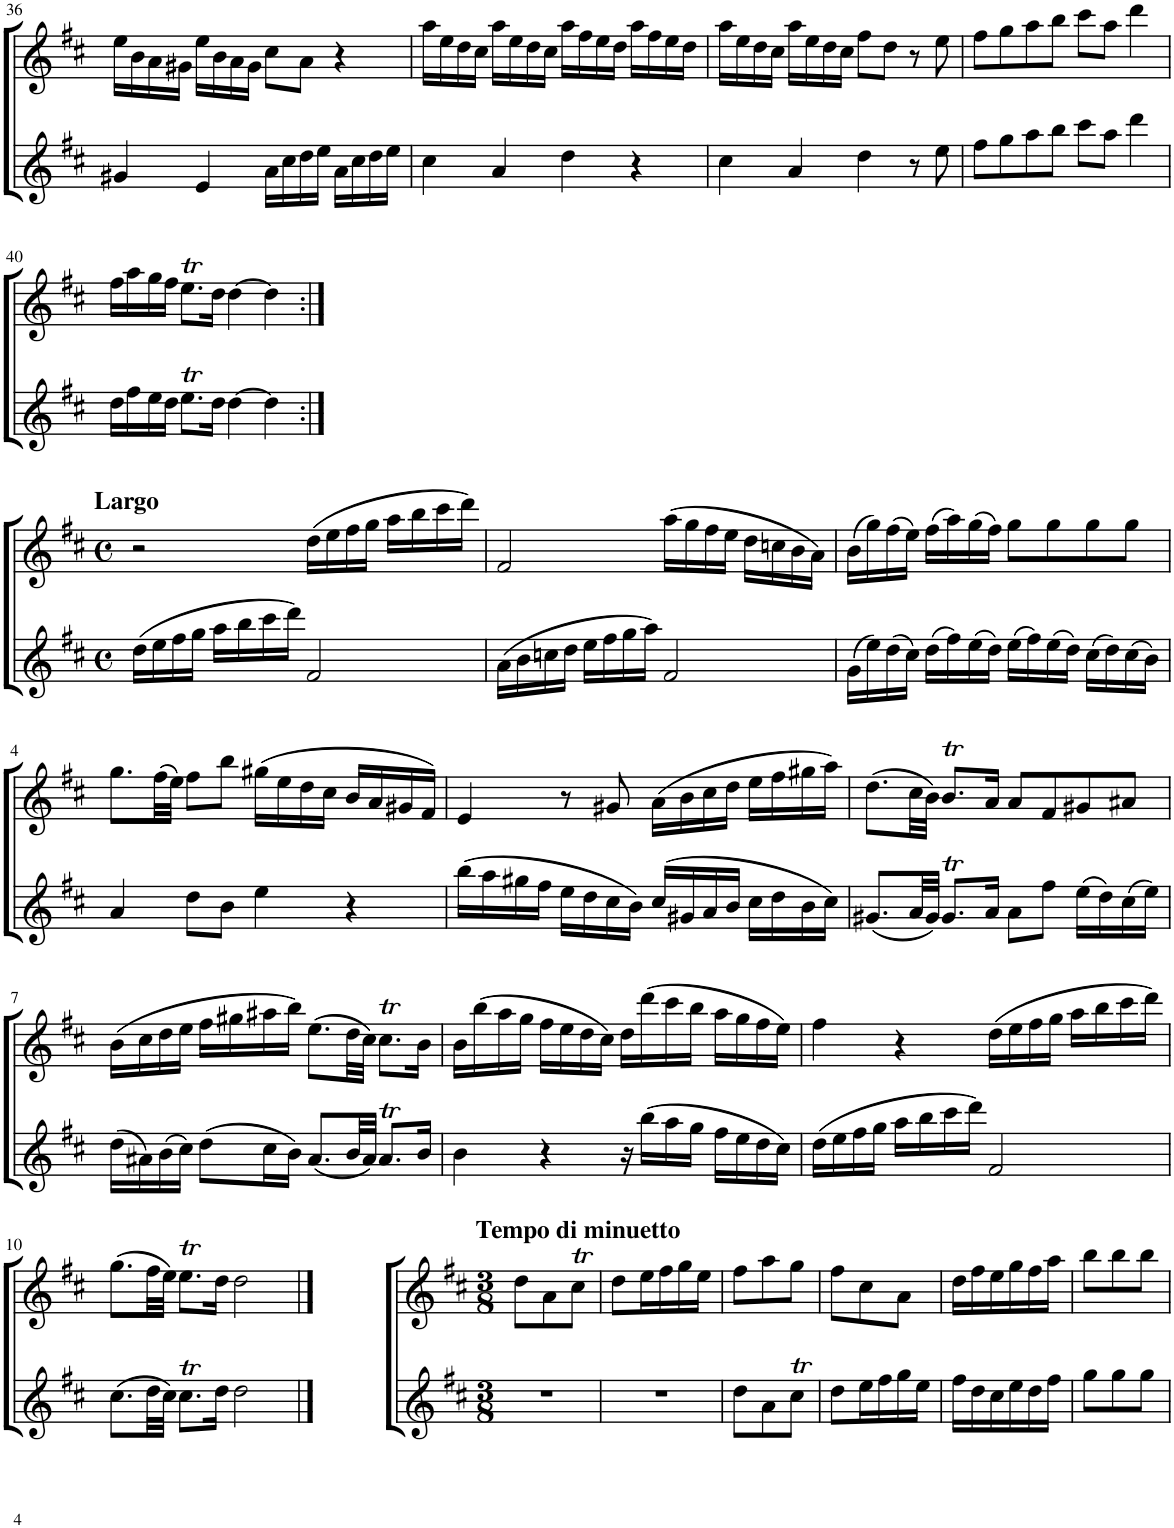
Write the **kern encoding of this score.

**kern	**kern
*part2	*part1
*staff2	*staff1
*I"Oboe	*I"Flute
*I'Ob	*I'Fl
!!LO:PB:g=z
*clefG2	*clefG2
*k[f#c#]	*k[f#c#]
*M4/4	*M4/4
*met(c)	*met(c)
=36	=36
4g#X/	16ee\LL
.	16b\
.	16a\
.	16g#X\JJ
4e/	16ee\LL
.	16b\
.	16a\
.	16g#\JJ
16a\LL	8cc#\L
16cc#\	.
16dd\	8a\J
16ee\JJ	.
16a\LL	4r
16cc#\	.
16dd\	.
16ee\JJ	.
=37	=37
4cc#\	16aa\LL
.	16ee\
.	16dd\
.	16cc#\JJ
4a/	16aa\LL
.	16ee\
.	16dd\
.	16cc#\JJ
4dd\	16aa\LL
.	16ff#\
.	16ee\
.	16dd\JJ
4r	16aa\LL
.	16ff#\
.	16ee\
.	16dd\JJ
=38	=38
4cc#\	16aa\LL
.	16ee\
.	16dd\
.	16cc#\JJ
4a/	16aa\LL
.	16ee\
.	16dd\
.	16cc#\JJ
4dd\	8ff#\L
.	8dd\J
8r	8r
8ee\	8ee\
=39	=39
8ff#\L	8ff#\L
8gg\	8gg\
8aa\	8aa\
8bb\J	8bb\J
8ccc#\L	8ccc#\L
8aa\J	8aa\J
4ddd\	4ddd\
!!LO:LB:g=z
=40	=40
16dd\LL	16ff#\LL
16ff#\	16aa\
16ee\	16gg\
16dd\JJ	16ff#\JJ
8.ee\L	8.ee\L
16dd\Jk	16dd\Jk
[4dd\	[4dd\
4dd\]	4dd\]
!!LO:LB:g=z
=1:|!	=1:|!
*M4/4	*M4/4
*met(c)	*met(c)
!	!LO:TX:a:B:t=Largo
(16dd\LL	2r
16ee\	.
16ff#\	.
16gg\JJ	.
16aa\LL	.
16bb\	.
16ccc#\	.
16ddd\JJ)	.
2f#/	(16dd\LL
.	16ee\
.	16ff#\
.	16gg\JJ
.	16aa\LL
.	16bb\
.	16ccc#\
.	16ddd\JJ)
=2	=2
(16a\LL	2f#/
16b\	.
16ccn\	.
16dd\JJ	.
16ee\LL	.
16ff#\	.
16gg\	.
16aa\JJ)	.
2f#/	(16aa\LL
.	16gg\
.	16ff#\
.	16ee\JJ
.	16dd\LL
.	16ccn\
.	16b\
.	16a\JJ)
=3	=3
(16g\LL	(16b\LL
16ee\)	16gg\)
(16dd\	(16ff#\
16cc#\JJ)	16ee\JJ)
(16dd\LL	(16ff#\LL
16ff#\)	16aa\)
(16ee\	(16gg\
16dd\JJ)	16ff#\JJ)
(16ee\LL	8gg\L
16ff#\)	.
(16ee\	8gg\
16dd\JJ)	.
(16cc#\LL	8gg\
16dd\)	.
(16cc#\	8gg\J
16b\JJ)	.
!!LO:LB:g=z
=4	=4
4a/	8.gg\L
.	(32ff#\LL
.	32ee\JJJ)
8dd\L	8ff#\L
8b\J	8bb\J
4ee\	(16gg#X\LL
.	16ee\
.	16dd\
.	16cc#\JJ
4r	16b/LL
.	16a/
.	16g#X/
.	16f#/JJ)
=5	=5
(16bb\LL	4e/
16aa\	.
16gg#X\	.
16ff#\JJ	.
16ee\LL	8r
16dd\	.
16cc#\	8g#X/
16b\JJ)	.
(16cc#/LL	(16a\LL
16g#X/	16b\
16a/	16cc#\
16b/JJ	16dd\JJ
16cc#\LL	16ee\LL
16dd\	16ff#\
16b\	16gg#X\
16cc#\JJ)	16aa\JJ)
=6	=6
(8.g#X/L	(8.dd\L
32a/LL	32cc#\LL
32g#/JJJ)	32b\JJJ)
8.g#/L	8.b/L
16a/Jk	16a/Jk
8a\L	8a/L
8ff#\J	8f#/
(16ee\LL	8g#X/
16dd\)	.
(16cc#\	8a#X/J
16ee\JJ)	.
!!LO:LB:g=z
=7	=7
(16dd\LL	(16b\LL
16a#X\)	16cc#\
(16b\	16dd\
16cc#\JJ)	16ee\JJ
(8dd\L	16ff#\LL
.	16gg#X\
16cc#\L	16aa#X\
16b\JJ)	16bb\JJ)
(8.a#/L	(8.ee\L
32b/LL	32dd\LL
32a#/JJJ)	32cc#\JJJ)
8.a#/L	8.cc#\L
16b/Jk	16b\Jk
=8	=8
4b\	16b\LL
.	(16bb\
.	16aa\
.	16gg\JJ
4r	16ff#\LL
.	16ee\
.	16dd\
.	16cc#\JJ)
16r	16dd\LL
(16bb\LL	(16ddd\
16aa\	16ccc#\
16gg\JJ	16bb\JJ
16ff#\LL	16aa\LL
16ee\	16gg\
16dd\	16ff#\
16cc#\JJ)	16ee\JJ)
=9	=9
(16dd\LL	4ff#\
16ee\	.
16ff#\	.
16gg\JJ	.
16aa\LL	4r
16bb\	.
16ccc#\	.
16ddd\JJ)	.
2f#/	(16dd\LL
.	16ee\
.	16ff#\
.	16gg\JJ
.	16aa\LL
.	16bb\
.	16ccc#\
.	16ddd\JJ)
!!LO:LB:g=z
=10	=10
(8.cc#\L	(8.gg\L
32dd\LL	32ff#\LL
32cc#\JJJ)	32ee\JJJ)
8.cc#\L	8.ee\L
16dd\Jk	16dd\Jk
2dd\	2dd\
==11	==11
*k[f#c#]	*k[f#c#]
*M3/8	*M3/8
!	!LO:TX:a:B:t=Tempo di minuetto
4.r	8dd\L
.	8a\
.	8cc#\J
=12	=12
4.r	8dd\L
.	16ee\L
.	16ff#\
.	16gg\
.	16ee\JJ
=13	=13
8dd\L	8ff#\L
8a\	8aa\
8cc#\J	8gg\J
=14	=14
8dd\L	8ff#\L
16ee\L	8cc#\
16ff#\	.
16gg\	8a\J
16ee\JJ	.
=15	=15
16ff#\LL	16dd\LL
16dd\	16ff#\
16cc#\	16ee\
16ee\	16gg\
16dd\	16ff#\
16ff#\JJ	16aa\JJ
=16	=16
8gg\L	8bb\L
8gg\	8bb\
8gg\J	8bb\J
=	=
*-	*-
